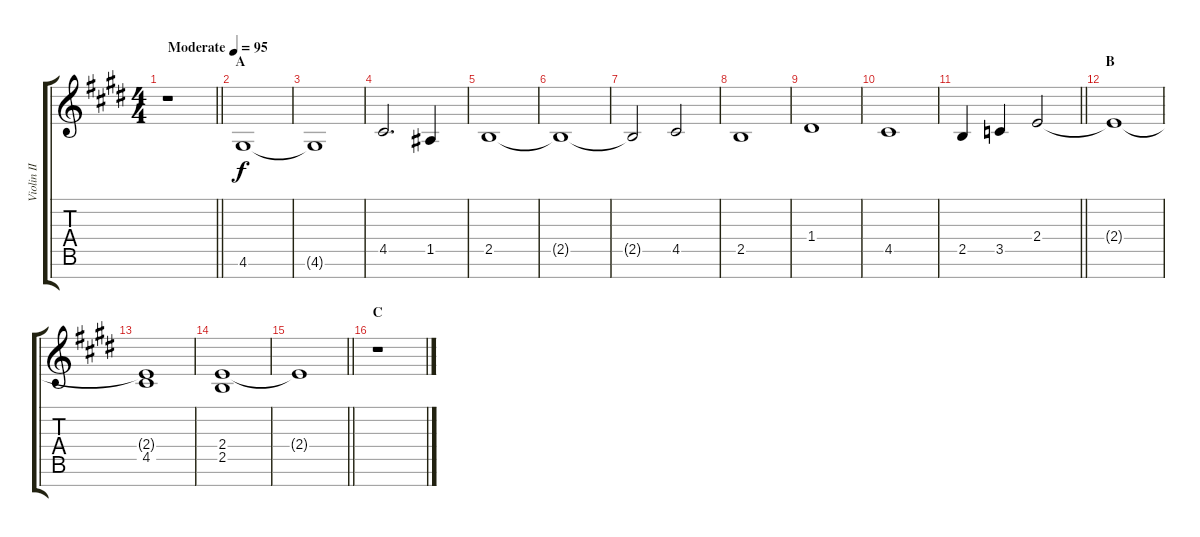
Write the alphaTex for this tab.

\track ("Violin II" "Violin II") {instrument stringensemble1}
\staff {score tabs}
\tuning (E5 B4 G4 D4 A3 E3 B2) {hide}
\ts (4 4)
\tempo (95 "Moderate")
\clef g2
\barLineRight lightlight
\ks e
r.1{dy f instrument stringensemble1} |
\section ("" "A")
4.6.1 |
4.6{t}.1 |
4.5.2{d} 1.5.4 |
2.5.1 |
2.5{t}.1 |
2.5{t}.2 4.5.2 |
2.5.1 |
1.4.1 |
4.5.1 |
\barLineRight lightlight
2.5.4 3.5.4 2.4.2 |
\section ("" "B")
2.4{t}.1 |
(2.4{t} 4.5).1 |
(2.4 2.5).1 |
\barLineRight lightlight
2.4{t}.1 |
\section ("" "C")
r.1
